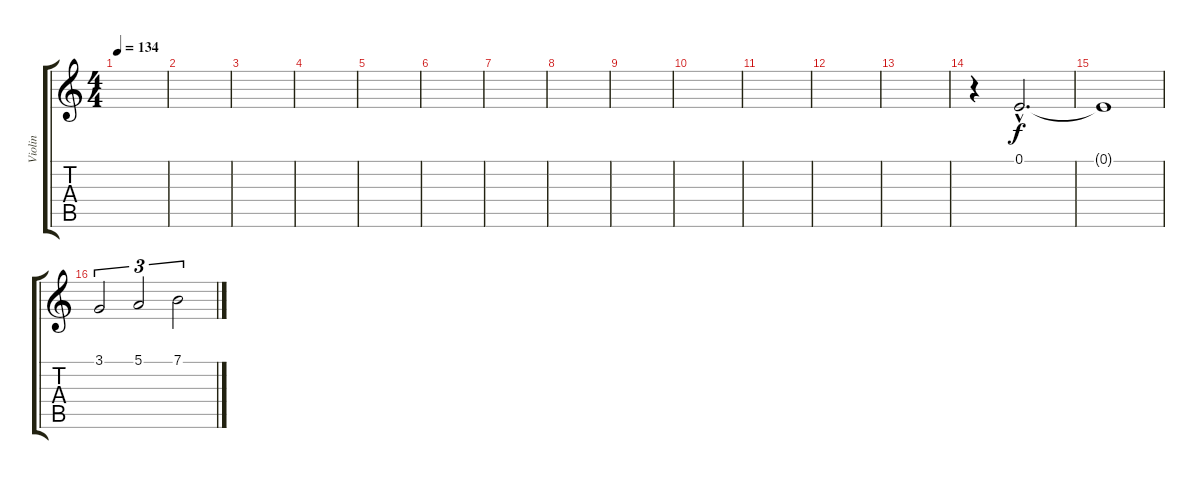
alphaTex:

\track ("Violin" "Violin") {instrument violin}
\staff {score tabs}
\tuning (E4 B3 G3 D3 A2 E2) {hide}
\ts (4 4)
\tempo 134
\clef g2
\ks c
|
|
|
|
|
|
|
|
|
|
|
|
|
r.4{volume 13} 0.1{hac}.2{d} |
0.1{t}.1 |
3.1.2{tu (3 2)} 5.1.2{tu (3 2)} 7.1.2{tu (3 2)}
